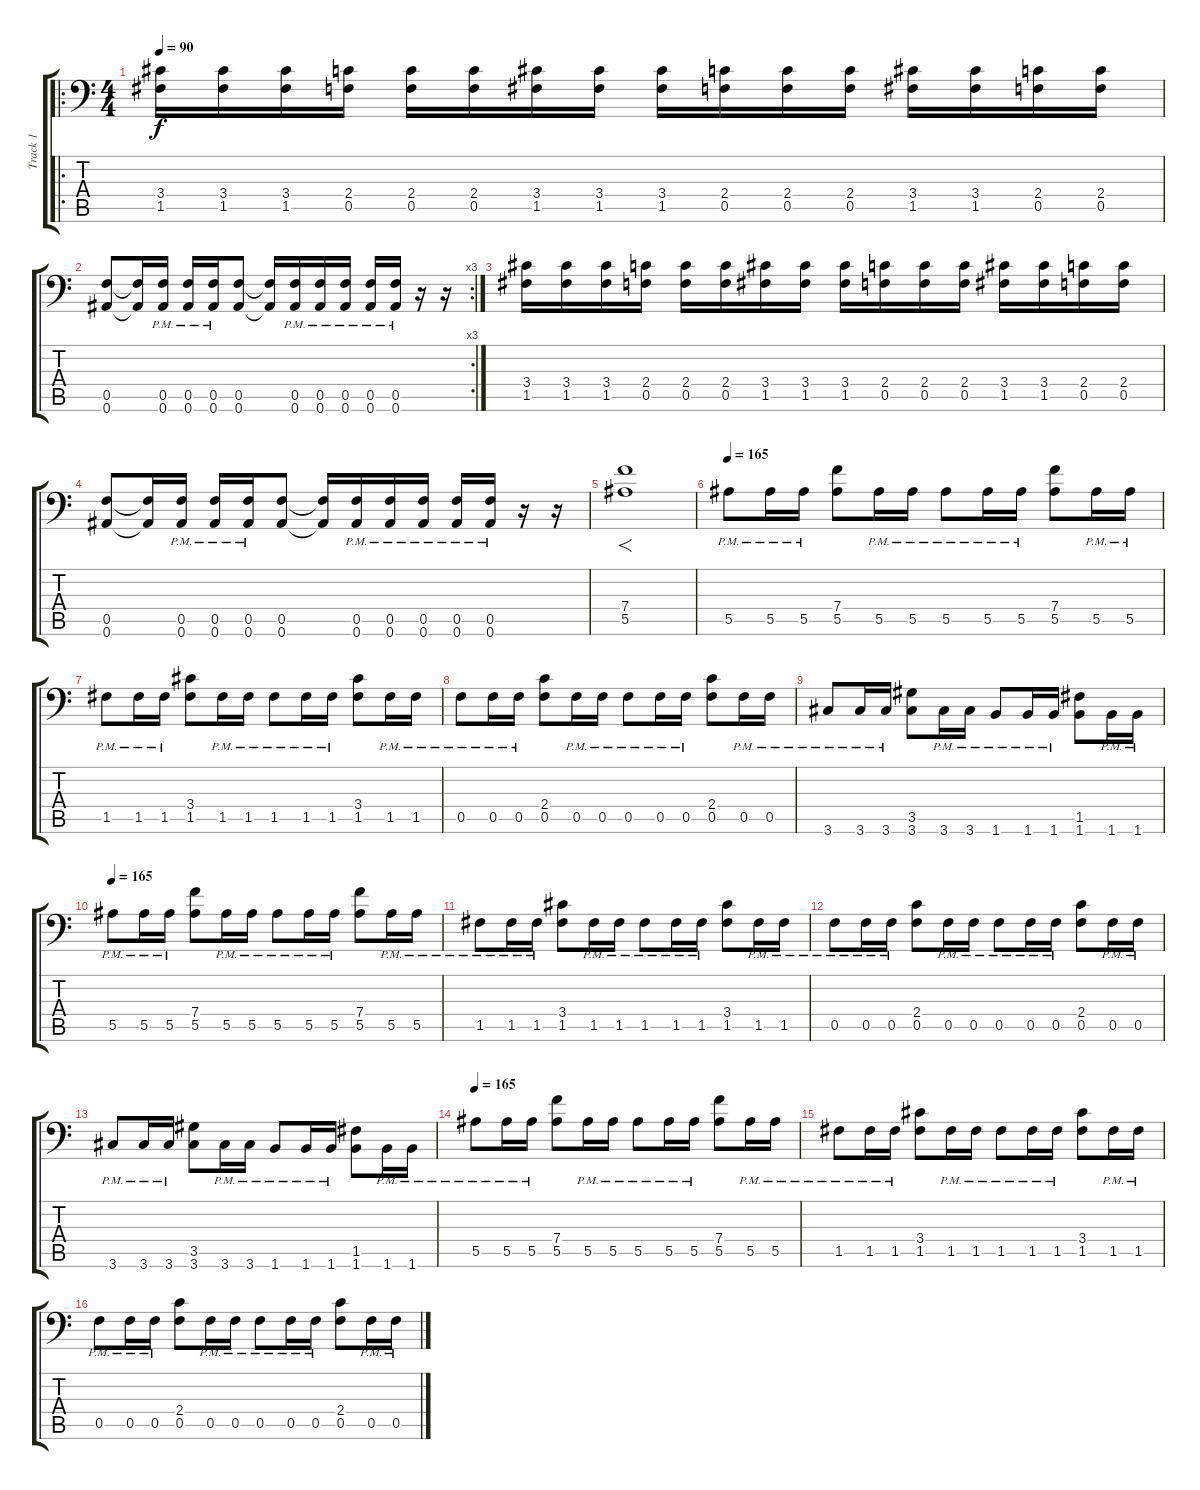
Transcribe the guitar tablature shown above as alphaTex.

\track ("Track 1" "Track 1") {instrument distortionguitar}
\staff {score tabs}
\tuning (C4 G3 Eb3 Bb2 F2 Bb1) {hide}
\ro
\ts (4 4)
\tempo 90
\clef f4
\ks c
(3.4 1.5).16{dy f} (3.4 1.5).16 (3.4 1.5).16 (2.4 0.5).16 (2.4 0.5).16 (2.4 0.5).16 (3.4 1.5).16 (3.4 1.5).16 (3.4 1.5).16 (2.4 0.5).16 (2.4 0.5).16 (2.4 0.5).16 (3.4 1.5).16 (3.4 1.5).16 (2.4 0.5).16 (2.4 0.5).16 |
\rc 3
(0.5 0.6).8 (0.5{t} 0.6{t}).16 (0.5{pm} 0.6{pm}).16 (0.5{pm} 0.6{pm}).16 (0.5{pm} 0.6{pm}).16 (0.5 0.6).8 (0.5{t} 0.6{t}).16 (0.5{pm} 0.6{pm}).16 (0.5{pm} 0.6{pm}).16 (0.5{pm} 0.6{pm}).16 (0.5{pm} 0.6{pm}).16 (0.5{pm} 0.6{pm}).16 r.16 r.16 |
(3.4 1.5).16 (3.4 1.5).16 (3.4 1.5).16 (2.4 0.5).16 (2.4 0.5).16 (2.4 0.5).16 (3.4 1.5).16 (3.4 1.5).16 (3.4 1.5).16 (2.4 0.5).16 (2.4 0.5).16 (2.4 0.5).16 (3.4 1.5).16 (3.4 1.5).16 (2.4 0.5).16 (2.4 0.5).16 |
(0.5 0.6).8 (0.5{t} 0.6{t}).16 (0.5{pm} 0.6{pm}).16 (0.5{pm} 0.6{pm}).16 (0.5{pm} 0.6{pm}).16 (0.5 0.6).8 (0.5{t} 0.6{t}).16 (0.5{pm} 0.6{pm}).16 (0.5{pm} 0.6{pm}).16 (0.5{pm} 0.6{pm}).16 (0.5{pm} 0.6{pm}).16 (0.5{pm} 0.6{pm}).16 r.16 r.16 |
(7.4 5.5).1{f} |
\tempo 165
5.5{pm}.8 5.5{pm}.16 5.5{pm}.16 (7.4 5.5).8 5.5{pm}.16 5.5{pm}.16 5.5{pm}.8 5.5{pm}.16 5.5{pm}.16 (7.4 5.5).8 5.5{pm}.16 5.5{pm}.16 |
1.5{pm}.8 1.5{pm}.16 1.5{pm}.16 (3.4 1.5).8 1.5{pm}.16 1.5{pm}.16 1.5{pm}.8 1.5{pm}.16 1.5{pm}.16 (3.4 1.5).8 1.5{pm}.16 1.5{pm}.16 |
0.5{pm}.8 0.5{pm}.16 0.5{pm}.16 (2.4 0.5).8 0.5{pm}.16 0.5{pm}.16 0.5{pm}.8 0.5{pm}.16 0.5{pm}.16 (2.4 0.5).8 0.5{pm}.16 0.5{pm}.16 |
3.6{pm}.8 3.6{pm}.16 3.6{pm}.16 (3.5 3.6).8 3.6{pm}.16 3.6{pm}.16 1.6{pm}.8 1.6{pm}.16 1.6{pm}.16 (1.5 1.6).8 1.6{pm}.16 1.6{pm}.16 |
\tempo 165
5.5{pm}.8 5.5{pm}.16 5.5{pm}.16 (7.4 5.5).8 5.5{pm}.16 5.5{pm}.16 5.5{pm}.8 5.5{pm}.16 5.5{pm}.16 (7.4 5.5).8 5.5{pm}.16 5.5{pm}.16 |
1.5{pm}.8 1.5{pm}.16 1.5{pm}.16 (3.4 1.5).8 1.5{pm}.16 1.5{pm}.16 1.5{pm}.8 1.5{pm}.16 1.5{pm}.16 (3.4 1.5).8 1.5{pm}.16 1.5{pm}.16 |
0.5{pm}.8 0.5{pm}.16 0.5{pm}.16 (2.4 0.5).8 0.5{pm}.16 0.5{pm}.16 0.5{pm}.8 0.5{pm}.16 0.5{pm}.16 (2.4 0.5).8 0.5{pm}.16 0.5{pm}.16 |
3.6{pm}.8 3.6{pm}.16 3.6{pm}.16 (3.5 3.6).8 3.6{pm}.16 3.6{pm}.16 1.6{pm}.8 1.6{pm}.16 1.6{pm}.16 (1.5 1.6).8 1.6{pm}.16 1.6{pm}.16 |
\tempo 165
5.5{pm}.8 5.5{pm}.16 5.5{pm}.16 (7.4 5.5).8 5.5{pm}.16 5.5{pm}.16 5.5{pm}.8 5.5{pm}.16 5.5{pm}.16 (7.4 5.5).8 5.5{pm}.16 5.5{pm}.16 |
1.5{pm}.8 1.5{pm}.16 1.5{pm}.16 (3.4 1.5).8 1.5{pm}.16 1.5{pm}.16 1.5{pm}.8 1.5{pm}.16 1.5{pm}.16 (3.4 1.5).8 1.5{pm}.16 1.5{pm}.16 |
0.5{pm}.8 0.5{pm}.16 0.5{pm}.16 (2.4 0.5).8 0.5{pm}.16 0.5{pm}.16 0.5{pm}.8 0.5{pm}.16 0.5{pm}.16 (2.4 0.5).8 0.5{pm}.16 0.5{pm}.16
